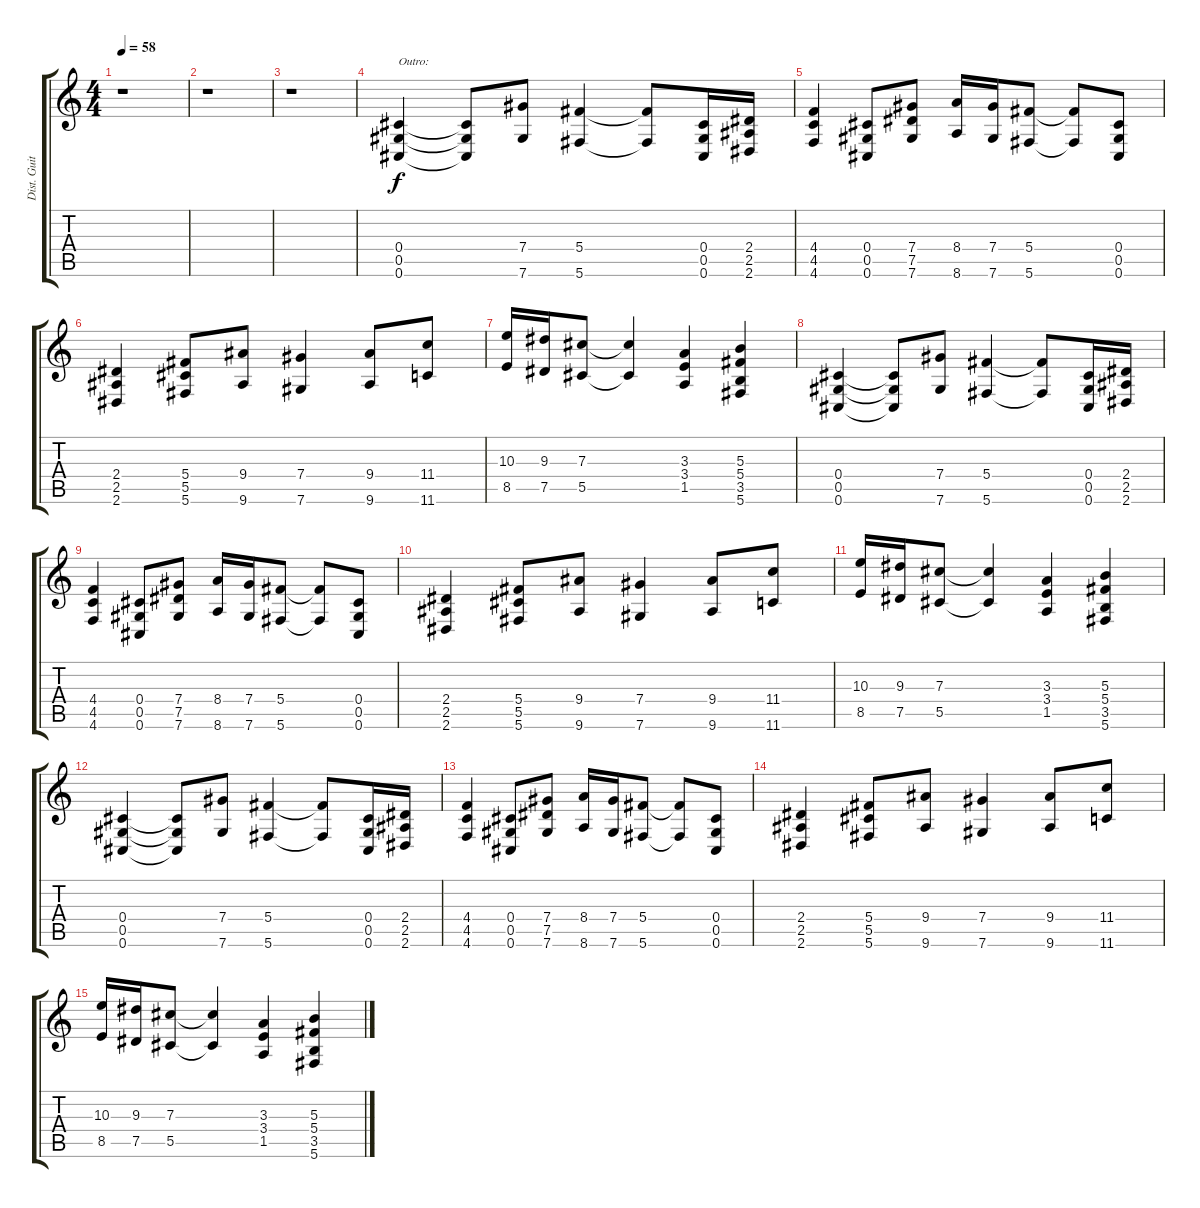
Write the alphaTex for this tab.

\track ("Dist. Guitar 1" "Dist. Guit") {instrument distortionguitar}
\staff {score tabs}
\tuning (Eb4 Bb3 Gb3 Db3 Ab2 Db2) {hide}
\ts (4 4)
\tempo 58
\clef g2
\ks c
r.1{dy f} |
r.1 |
r.1 |
(0.4 0.5 0.6).4{txt "Outro:" volume 12 instrument distortionguitar} (0.4{t} 0.5{t} 0.6{t}).8 (7.4 7.6).8 (5.4 5.6).4 (5.4{t} 5.6{t}).8 (0.4 0.5 0.6).16 (2.4 2.5 2.6).16 |
(4.4 4.5 4.6).4 (0.4 0.5 0.6).8 (7.4 7.5 7.6).8 (8.4 8.6).16 (7.4 7.6).16 (5.4 5.6).8 (5.4{t} 5.6{t}).8 (0.4 0.5 0.6).8 |
(2.4 2.5 2.6).4 (5.4 5.5 5.6).8 (9.4 9.6).8 (7.4 7.6).4 (9.4 9.6).8 (11.4 11.6).8 |
(10.3 8.5).16 (9.3 7.5).16 (7.3 5.5).8 (7.3{t} 5.5{t}).4 (3.3 3.4 1.5).4 (5.3 5.4 3.5 5.6).4 |
(0.4 0.5 0.6).4 (0.4{t} 0.5{t} 0.6{t}).8 (7.4 7.6).8 (5.4 5.6).4 (5.4{t} 5.6{t}).8 (0.4 0.5 0.6).16 (2.4 2.5 2.6).16 |
(4.4 4.5 4.6).4 (0.4 0.5 0.6).8 (7.4 7.5 7.6).8 (8.4 8.6).16 (7.4 7.6).16 (5.4 5.6).8 (5.4{t} 5.6{t}).8 (0.4 0.5 0.6).8 |
(2.4 2.5 2.6).4 (5.4 5.5 5.6).8 (9.4 9.6).8 (7.4 7.6).4 (9.4 9.6).8 (11.4 11.6).8 |
(10.3 8.5).16 (9.3 7.5).16 (7.3 5.5).8 (7.3{t} 5.5{t}).4 (3.3 3.4 1.5).4 (5.3 5.4 3.5 5.6).4 |
(0.4 0.5 0.6).4 (0.4{t} 0.5{t} 0.6{t}).8 (7.4 7.6).8 (5.4 5.6).4 (5.4{t} 5.6{t}).8 (0.4 0.5 0.6).16 (2.4 2.5 2.6).16 |
(4.4 4.5 4.6).4 (0.4 0.5 0.6).8 (7.4 7.5 7.6).8 (8.4 8.6).16 (7.4 7.6).16 (5.4 5.6).8 (5.4{t} 5.6{t}).8 (0.4 0.5 0.6).8 |
(2.4 2.5 2.6).4 (5.4 5.5 5.6).8 (9.4 9.6).8 (7.4 7.6).4 (9.4 9.6).8 (11.4 11.6).8 |
(10.3 8.5).16 (9.3 7.5).16 (7.3 5.5).8 (7.3{t} 5.5{t}).4 (3.3 3.4 1.5).4 (5.3 5.4 3.5 5.6).4
